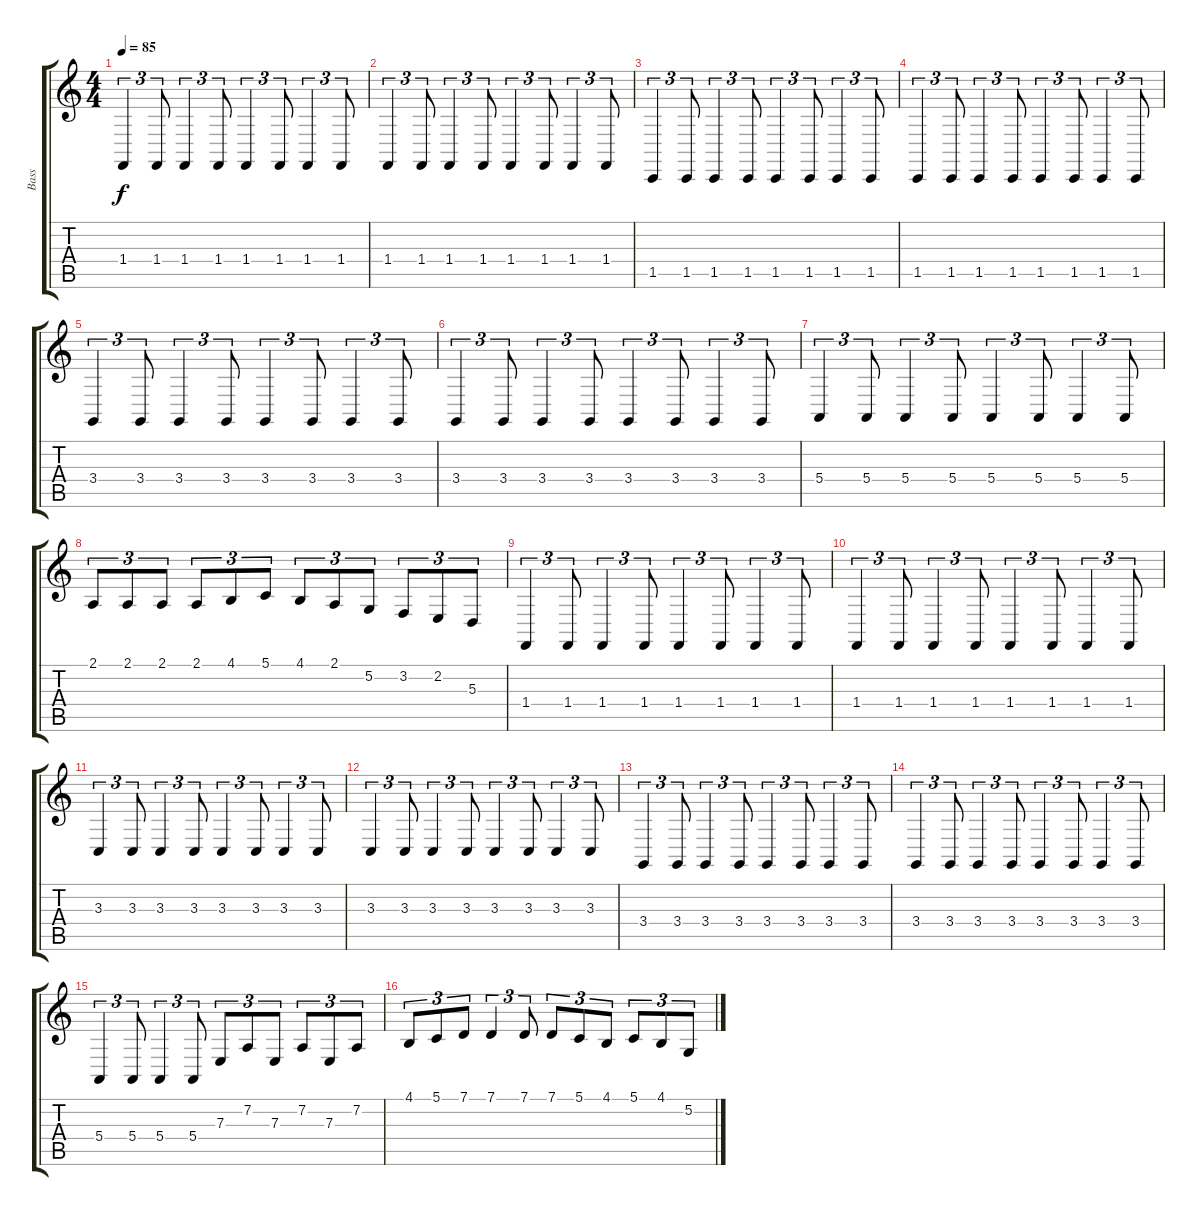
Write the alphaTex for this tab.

\track ("Bass" "Bass") {instrument electricbasspick}
\staff {score tabs}
\tuning (G2 D2 A1 E1 B0 E2) {hide}
\ts (4 4)
\tempo 85
\clef g2
\ks c
1.4.4{tu (3 2) dy f} 1.4.8{tu (3 2)} 1.4.4{tu (3 2)} 1.4.8{tu (3 2)} 1.4.4{tu (3 2)} 1.4.8{tu (3 2)} 1.4.4{tu (3 2)} 1.4.8{tu (3 2)} |
1.4.4{tu (3 2)} 1.4.8{tu (3 2)} 1.4.4{tu (3 2)} 1.4.8{tu (3 2)} 1.4.4{tu (3 2)} 1.4.8{tu (3 2)} 1.4.4{tu (3 2)} 1.4.8{tu (3 2)} |
1.5.4{tu (3 2)} 1.5.8{tu (3 2)} 1.5.4{tu (3 2)} 1.5.8{tu (3 2)} 1.5.4{tu (3 2)} 1.5.8{tu (3 2)} 1.5.4{tu (3 2)} 1.5.8{tu (3 2)} |
1.5.4{tu (3 2)} 1.5.8{tu (3 2)} 1.5.4{tu (3 2)} 1.5.8{tu (3 2)} 1.5.4{tu (3 2)} 1.5.8{tu (3 2)} 1.5.4{tu (3 2)} 1.5.8{tu (3 2)} |
3.4.4{tu (3 2)} 3.4.8{tu (3 2)} 3.4.4{tu (3 2)} 3.4.8{tu (3 2)} 3.4.4{tu (3 2)} 3.4.8{tu (3 2)} 3.4.4{tu (3 2)} 3.4.8{tu (3 2)} |
3.4.4{tu (3 2)} 3.4.8{tu (3 2)} 3.4.4{tu (3 2)} 3.4.8{tu (3 2)} 3.4.4{tu (3 2)} 3.4.8{tu (3 2)} 3.4.4{tu (3 2)} 3.4.8{tu (3 2)} |
5.4.4{tu (3 2)} 5.4.8{tu (3 2)} 5.4.4{tu (3 2)} 5.4.8{tu (3 2)} 5.4.4{tu (3 2)} 5.4.8{tu (3 2)} 5.4.4{tu (3 2)} 5.4.8{tu (3 2)} |
2.1.8{tu (3 2)} 2.1.8{tu (3 2)} 2.1.8{tu (3 2)} 2.1.8{tu (3 2)} 4.1.8{tu (3 2)} 5.1.8{tu (3 2)} 4.1.8{tu (3 2)} 2.1.8{tu (3 2)} 5.2.8{tu (3 2)} 3.2.8{tu (3 2)} 2.2.8{tu (3 2)} 5.3.8{tu (3 2)} |
1.4.4{tu (3 2)} 1.4.8{tu (3 2)} 1.4.4{tu (3 2)} 1.4.8{tu (3 2)} 1.4.4{tu (3 2)} 1.4.8{tu (3 2)} 1.4.4{tu (3 2)} 1.4.8{tu (3 2)} |
1.4.4{tu (3 2)} 1.4.8{tu (3 2)} 1.4.4{tu (3 2)} 1.4.8{tu (3 2)} 1.4.4{tu (3 2)} 1.4.8{tu (3 2)} 1.4.4{tu (3 2)} 1.4.8{tu (3 2)} |
3.3.4{tu (3 2)} 3.3.8{tu (3 2)} 3.3.4{tu (3 2)} 3.3.8{tu (3 2)} 3.3.4{tu (3 2)} 3.3.8{tu (3 2)} 3.3.4{tu (3 2)} 3.3.8{tu (3 2)} |
3.3.4{tu (3 2)} 3.3.8{tu (3 2)} 3.3.4{tu (3 2)} 3.3.8{tu (3 2)} 3.3.4{tu (3 2)} 3.3.8{tu (3 2)} 3.3.4{tu (3 2)} 3.3.8{tu (3 2)} |
3.4.4{tu (3 2)} 3.4.8{tu (3 2)} 3.4.4{tu (3 2)} 3.4.8{tu (3 2)} 3.4.4{tu (3 2)} 3.4.8{tu (3 2)} 3.4.4{tu (3 2)} 3.4.8{tu (3 2)} |
3.4.4{tu (3 2)} 3.4.8{tu (3 2)} 3.4.4{tu (3 2)} 3.4.8{tu (3 2)} 3.4.4{tu (3 2)} 3.4.8{tu (3 2)} 3.4.4{tu (3 2)} 3.4.8{tu (3 2)} |
5.4.4{tu (3 2)} 5.4.8{tu (3 2)} 5.4.4{tu (3 2)} 5.4.8{tu (3 2)} 7.3.8{tu (3 2)} 7.2.8{tu (3 2)} 7.3.8{tu (3 2)} 7.2.8{tu (3 2)} 7.3.8{tu (3 2)} 7.2.8{tu (3 2)} |
4.1.8{tu (3 2)} 5.1.8{tu (3 2)} 7.1.8{tu (3 2)} 7.1.4{tu (3 2)} 7.1.8{tu (3 2)} 7.1.8{tu (3 2)} 5.1.8{tu (3 2)} 4.1.8{tu (3 2)} 5.1.8{tu (3 2)} 4.1.8{tu (3 2)} 5.2.8{tu (3 2)}
